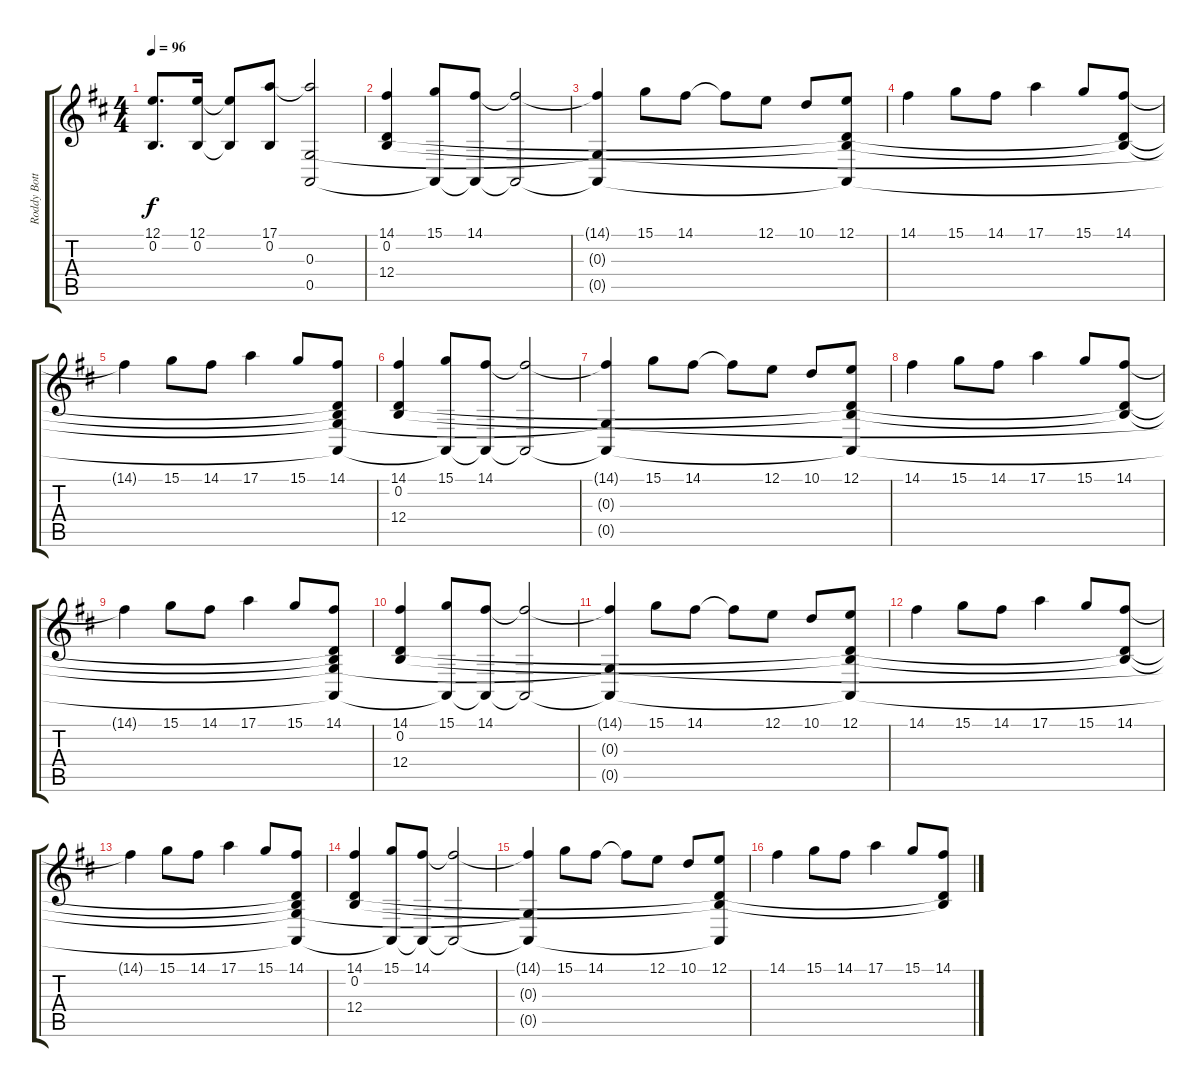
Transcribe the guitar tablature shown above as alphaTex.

\track ("Roddy Bottum (Keyboards)" "Roddy Bott") {instrument stringensemble1}
\staff {score tabs}
\tuning (E4 B3 G3 D3 A2 E2) {hide}
\ts (4 4)
\tempo 96
\clef g2
\ks d
(12.1 0.2).8{d dy f} (12.1 0.2).16 (12.1{t} 0.2{t}).8 (17.1 0.2).8 (17.1{t} 0.3 0.5).2 |
(14.1 0.2 12.4).4 (15.1 0.5{t}).8 (14.1 0.5{t}).8 (14.1{t} 0.5{t}).2 |
(14.1{t} 0.3{t} 0.5{t}).4 15.1.8 14.1.8 14.1{t}.8 12.1.8 10.1.8 (12.1 0.2{t} 12.4{t} 0.5{t}).8 |
14.1.4 15.1.8 14.1.8 17.1.4 15.1.8 (14.1 0.2{t} 12.4{t}).8 |
14.1{t}.4 15.1.8 14.1.8 17.1.4 15.1.8 (14.1 0.2{t} 0.3{t} 12.4{t} 0.5{t}).8 |
(14.1 0.2 12.4).4 (15.1 0.5{t}).8 (14.1 0.5{t}).8 (14.1{t} 0.5{t}).2 |
(14.1{t} 0.3{t} 0.5{t}).4 15.1.8 14.1.8 14.1{t}.8 12.1.8 10.1.8 (12.1 0.2{t} 12.4{t} 0.5{t}).8 |
14.1.4 15.1.8 14.1.8 17.1.4 15.1.8 (14.1 0.2{t} 12.4{t}).8 |
14.1{t}.4 15.1.8 14.1.8 17.1.4 15.1.8 (14.1 0.2{t} 0.3{t} 12.4{t} 0.5{t}).8 |
(14.1 0.2 12.4).4 (15.1 0.5{t}).8 (14.1 0.5{t}).8 (14.1{t} 0.5{t}).2 |
(14.1{t} 0.3{t} 0.5{t}).4 15.1.8 14.1.8 14.1{t}.8 12.1.8 10.1.8 (12.1 0.2{t} 12.4{t} 0.5{t}).8 |
14.1.4 15.1.8 14.1.8 17.1.4 15.1.8 (14.1 0.2{t} 12.4{t}).8 |
14.1{t}.4 15.1.8 14.1.8 17.1.4 15.1.8 (14.1 0.2{t} 0.3{t} 12.4{t} 0.5{t}).8 |
(14.1 0.2 12.4).4 (15.1 0.5{t}).8 (14.1 0.5{t}).8 (14.1{t} 0.5{t}).2 |
(14.1{t} 0.3{t} 0.5{t}).4 15.1.8 14.1.8 14.1{t}.8 12.1.8 10.1.8 (12.1 0.2{t} 12.4{t} 0.5{t}).8 |
14.1.4 15.1.8 14.1.8 17.1.4 15.1.8 (14.1 0.2{t} 12.4{t}).8
